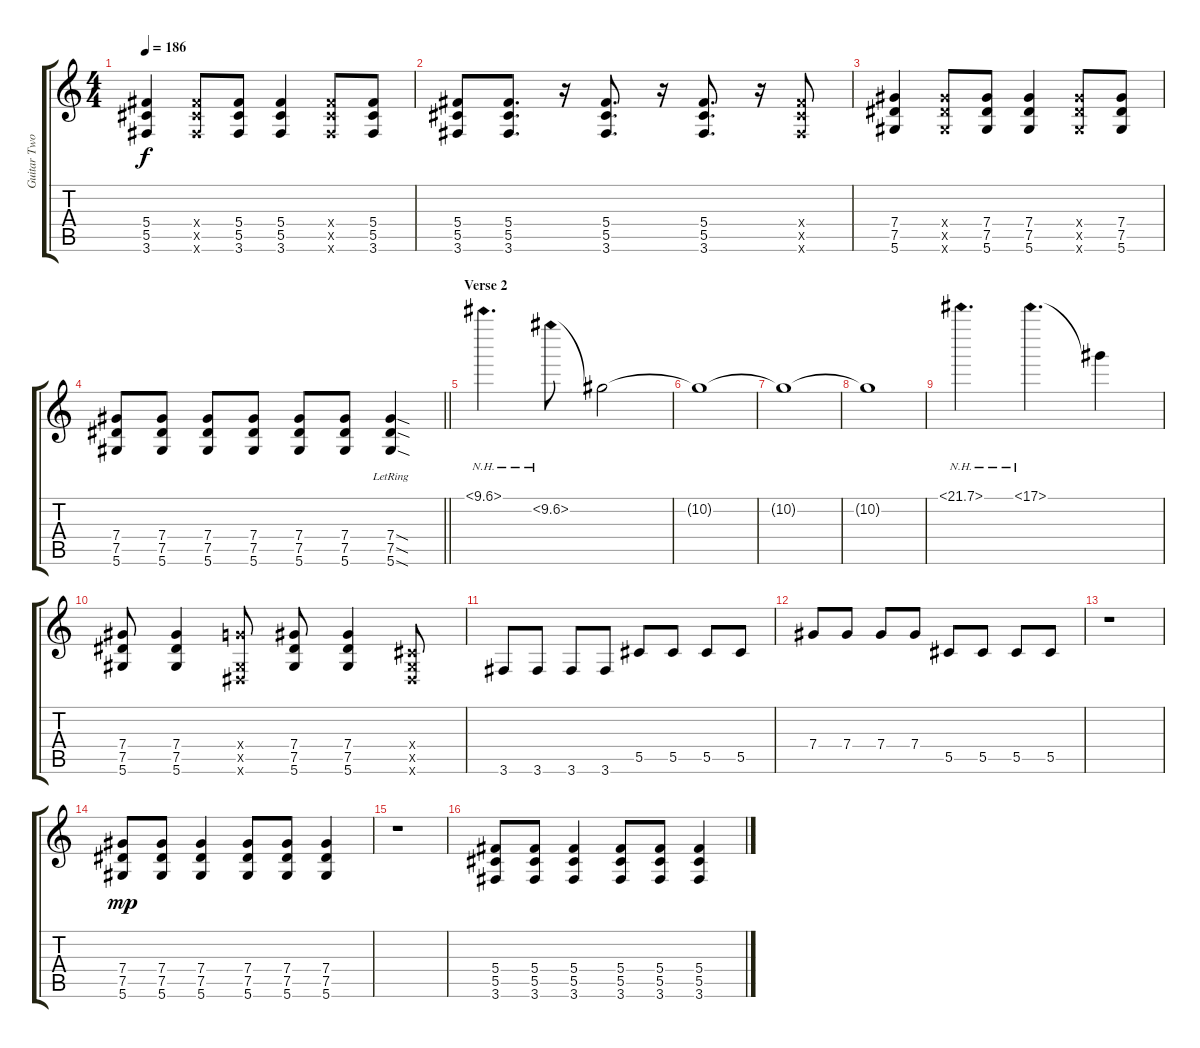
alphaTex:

\track ("Guitar Two" "Guitar Two") {instrument distortionguitar}
\staff {score tabs}
\tuning (Eb4 Bb3 Gb3 Db3 Ab2 Eb2) {hide}
\ts (4 4)
\tempo 186
\clef g2
\ks c
(5.4 5.5 3.6).4{dy f} (5.4{x} 5.5{x} 3.6{x}).8 (5.4 5.5 3.6).8 (5.4 5.5 3.6).4 (5.4{x} 5.5{x} 3.6{x}).8 (5.4 5.5 3.6).8 |
(5.4 5.5 3.6).8 (5.4 5.5 3.6).8{d} r.16 (5.4 5.5 3.6).8{d} r.16 (5.4 5.5 3.6).8{d} r.16 (5.4{x} 5.5{x} 3.6{x}).8 |
(7.4 7.5 5.6).4 (7.4{x} 7.5{x} 5.6{x}).8 (7.4 7.5 5.6).8 (7.4 7.5 5.6).4 (7.4{x} 7.5{x} 5.6{x}).8 (7.4 7.5 5.6).8 |
\barLineRight lightlight
(7.4 7.5 5.6).8 (7.4 7.5 5.6).8 (7.4 7.5 5.6).8 (7.4 7.5 5.6).8 (7.4 7.5 5.6).8{volume 8} (7.4 7.5 5.6).8 (7.4{sod} 7.5{sod lr} 5.6{sod}).4 |
\section ("" "Verse 2")
10.1{nh}.4{d volume 13 instrument distortionguitar} 10.2{nh}.8{volume 4} 10.2{t}.2 |
10.2{t}.1 |
10.2{t}.1 |
10.2{t}.1 |
22.1{nh}.4{d volume 13} 17.1{nh}.4{d volume 4} 17.1{t}.4 |
(7.4 7.5 5.6).8{volume 16 instrument distortionguitar} (7.4 7.5 5.6).4 (6.4{x} 0.5{x} 0.6{x}).8 (7.4 7.5 5.6).8 (7.4 7.5 5.6).4 (0.4{x} 0.5{x} 0.6{x}).8 |
3.6.8{volume 16} 3.6.8 3.6.8 3.6.8 5.5.8 5.5.8 5.5.8 5.5.8 |
7.4.8 7.4.8 7.4.8 7.4.8 5.5.8 5.5.8 5.5.8 5.5.8 |
r.1 |
(7.4 7.5 5.6).8{dy mp volume 14} (7.4 7.5 5.6).8 (7.4 7.5 5.6).4 (7.4 7.5 5.6).8 (7.4 7.5 5.6).8 (7.4 7.5 5.6).4 |
r.1 |
(5.4 5.5 3.6).8 (5.4 5.5 3.6).8 (5.4 5.5 3.6).4 (5.4 5.5 3.6).8 (5.4 5.5 3.6).8 (5.4 5.5 3.6).4
